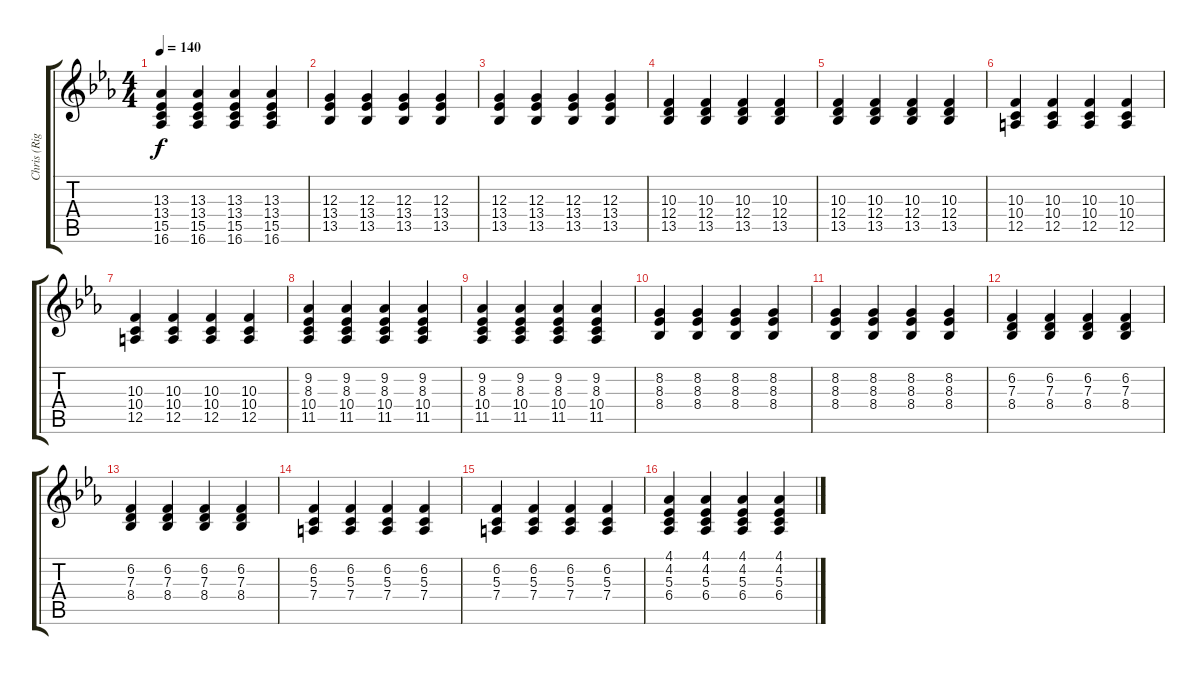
\track ("Chris (Right Hand)" "Chris (Rig") {instrument acousticgrandpiano}
\staff {score tabs}
\tuning (E4 B3 G3 D3 A2 E2) {hide}
\ts (4 4)
\tempo 140
\clef g2
\ks eb
(13.3 13.4 15.5 16.6).4{dy f} (13.3 13.4 15.5 16.6).4 (13.3 13.4 15.5 16.6).4 (13.3 13.4 15.5 16.6).4 |
(12.3 13.4 13.5).4 (12.3 13.4 13.5).4 (12.3 13.4 13.5).4 (12.3 13.4 13.5).4 |
(12.3 13.4 13.5).4 (12.3 13.4 13.5).4 (12.3 13.4 13.5).4 (12.3 13.4 13.5).4 |
(10.3 12.4 13.5).4 (10.3 12.4 13.5).4 (10.3 12.4 13.5).4 (10.3 12.4 13.5).4 |
(10.3 12.4 13.5).4 (10.3 12.4 13.5).4 (10.3 12.4 13.5).4 (10.3 12.4 13.5).4 |
(10.3 10.4 12.5).4 (10.3 10.4 12.5).4 (10.3 10.4 12.5).4 (10.3 10.4 12.5).4 |
(10.3 10.4 12.5).4 (10.3 10.4 12.5).4 (10.3 10.4 12.5).4 (10.3 10.4 12.5).4 |
(9.2 8.3 10.4 11.5).4 (9.2 8.3 10.4 11.5).4 (9.2 8.3 10.4 11.5).4 (9.2 8.3 10.4 11.5).4 |
(9.2 8.3 10.4 11.5).4 (9.2 8.3 10.4 11.5).4 (9.2 8.3 10.4 11.5).4 (9.2 8.3 10.4 11.5).4 |
(8.2 8.3 8.4).4 (8.2 8.3 8.4).4 (8.2 8.3 8.4).4 (8.2 8.3 8.4).4 |
(8.2 8.3 8.4).4 (8.2 8.3 8.4).4 (8.2 8.3 8.4).4 (8.2 8.3 8.4).4 |
(6.2 7.3 8.4).4 (6.2 7.3 8.4).4 (6.2 7.3 8.4).4 (6.2 7.3 8.4).4 |
(6.2 7.3 8.4).4 (6.2 7.3 8.4).4 (6.2 7.3 8.4).4 (6.2 7.3 8.4).4 |
(6.2 5.3 7.4).4 (6.2 5.3 7.4).4 (6.2 5.3 7.4).4 (6.2 5.3 7.4).4 |
(6.2 5.3 7.4).4 (6.2 5.3 7.4).4 (6.2 5.3 7.4).4 (6.2 5.3 7.4).4 |
(4.1 4.2 5.3 6.4).4 (4.1 4.2 5.3 6.4).4 (4.1 4.2 5.3 6.4).4 (4.1 4.2 5.3 6.4).4
